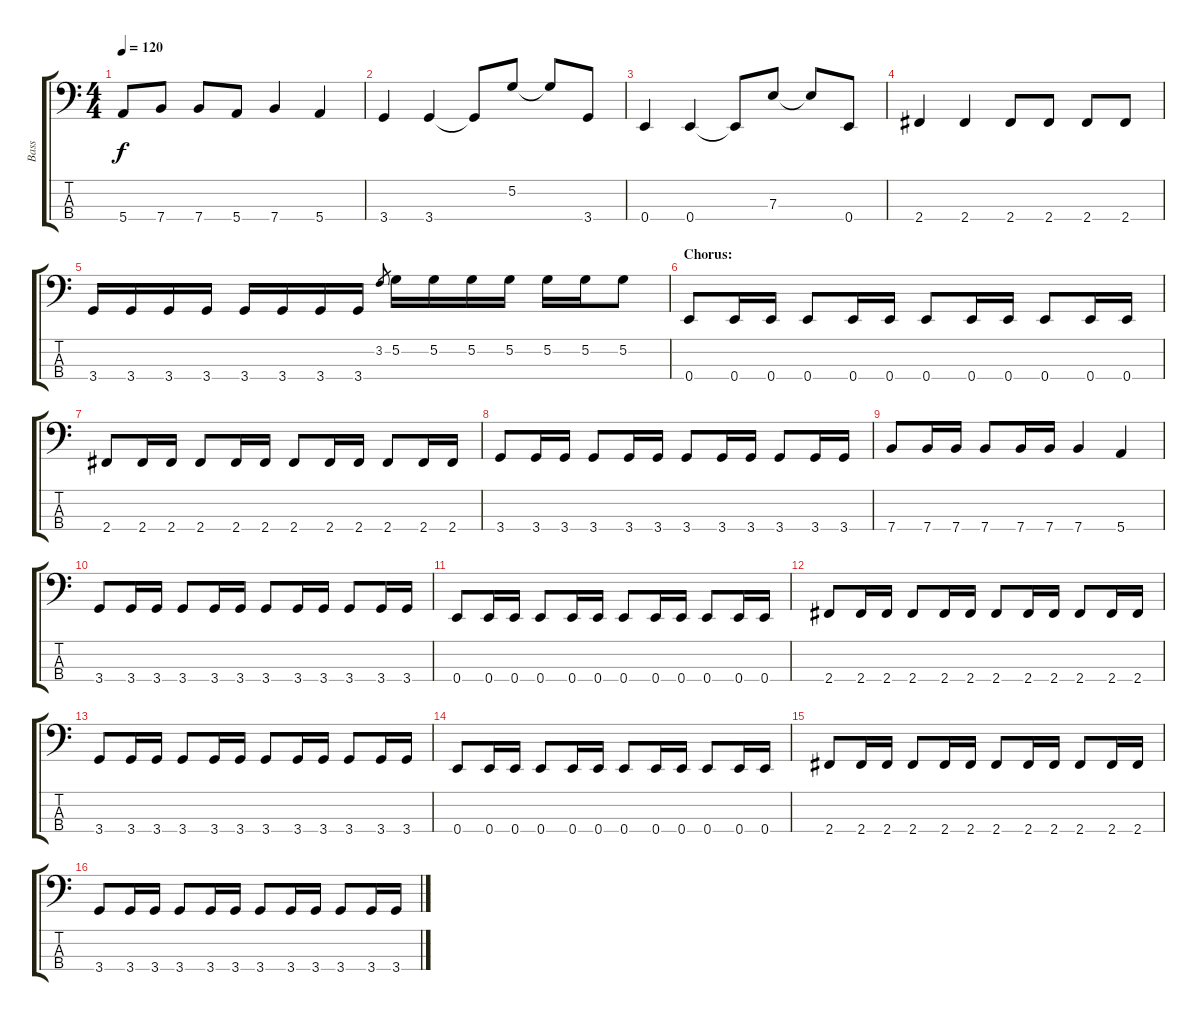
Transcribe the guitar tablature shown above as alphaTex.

\track ("Bass" "Bass") {instrument electricbasspick}
\staff {score tabs}
\tuning (G2 D2 A1 E1) {hide}
\ts (4 4)
\tempo 120
\clef f4
\ks c
5.4{t}.8{dy f} 7.4.8 7.4.8 5.4.8 7.4.4 5.4.4 |
3.4.4 3.4.4 3.4{t}.8 5.2.8 5.2{t}.8 3.4.8 |
0.4.4 0.4.4 0.4{t}.8 7.3.8 7.3{t}.8 0.4.8 |
2.4.4 2.4.4 2.4.8 2.4.8 2.4.8 2.4.8 |
3.4.16 3.4.16 3.4.16 3.4.16 3.4.16 3.4.16 3.4.16 3.4.16 3.2.8{gr} 5.2.16 5.2.16 5.2.16 5.2.16 5.2.16 5.2.16 5.2.8 |
\section ("" "Chorus:")
0.4.8 0.4.16 0.4.16 0.4.8 0.4.16 0.4.16 0.4.8 0.4.16 0.4.16 0.4.8 0.4.16 0.4.16 |
2.4.8 2.4.16 2.4.16 2.4.8 2.4.16 2.4.16 2.4.8 2.4.16 2.4.16 2.4.8 2.4.16 2.4.16 |
3.4.8 3.4.16 3.4.16 3.4.8 3.4.16 3.4.16 3.4.8 3.4.16 3.4.16 3.4.8 3.4.16 3.4.16 |
7.4.8 7.4.16 7.4.16 7.4.8 7.4.16 7.4.16 7.4.4 5.4.4 |
3.4.8 3.4.16 3.4.16 3.4.8 3.4.16 3.4.16 3.4.8 3.4.16 3.4.16 3.4.8 3.4.16 3.4.16 |
0.4.8 0.4.16 0.4.16 0.4.8 0.4.16 0.4.16 0.4.8 0.4.16 0.4.16 0.4.8 0.4.16 0.4.16 |
2.4.8 2.4.16 2.4.16 2.4.8 2.4.16 2.4.16 2.4.8 2.4.16 2.4.16 2.4.8 2.4.16 2.4.16 |
3.4.8 3.4.16 3.4.16 3.4.8 3.4.16 3.4.16 3.4.8 3.4.16 3.4.16 3.4.8 3.4.16 3.4.16 |
0.4.8 0.4.16 0.4.16 0.4.8 0.4.16 0.4.16 0.4.8 0.4.16 0.4.16 0.4.8 0.4.16 0.4.16 |
2.4.8 2.4.16 2.4.16 2.4.8 2.4.16 2.4.16 2.4.8 2.4.16 2.4.16 2.4.8 2.4.16 2.4.16 |
3.4.8 3.4.16 3.4.16 3.4.8 3.4.16 3.4.16 3.4.8 3.4.16 3.4.16 3.4.8 3.4.16 3.4.16
